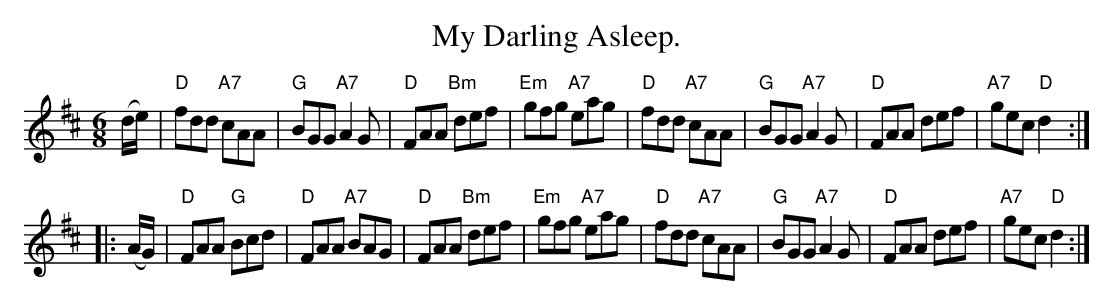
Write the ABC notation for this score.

X:1
T: My Darling Asleep.
M: 6/8
L: 1/8
K: D
(d/e/) \
| "D"fdd "A7"cAA | "G"BGG "A7"A2G | "D"FAA "Bm"def | "Em"gfg "A7"eag \
| "D"fdd "A7"cAA | "G"BGG "A7"A2G | "D"FAA     def | "A7"gec "D"d2 :|
|: (A/G/) \
| "D"FAA  "G"Bcd | "D"FAA "A7"BAG | "D"FAA "Bm"def | "Em"gfg "A7"eag \
| "D"fdd "A7"cAA | "G"BGG "A7"A2G | "D"FAA     def | "A7"gec "D"d2 :|
